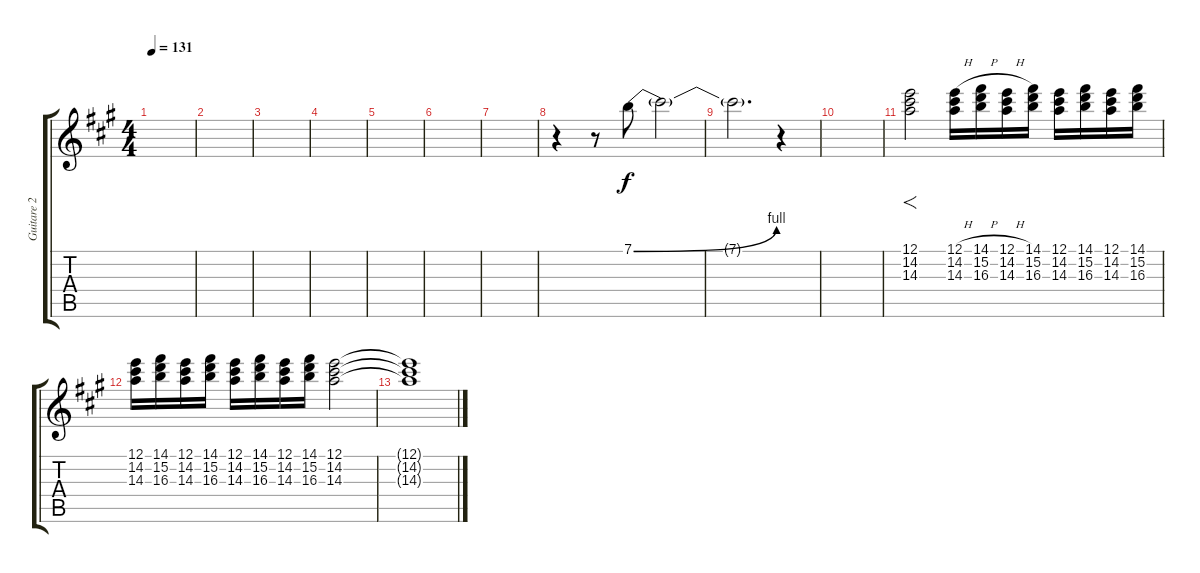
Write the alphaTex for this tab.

\track ("Guitare 2" "Guitare 2") {instrument overdrivenguitar}
\staff {score tabs}
\tuning (E4 B3 G3 D3 A2 E2) {hide}
\ts (4 4)
\tempo 131
\clef g2
\ks a
|
|
|
|
|
|
|
r.4 r.8 7.1{be (bend 0 0 60 4)}.8 7.1{t}.2 |
7.1{t}.2{d} r.4 |
|
(12.1 14.2 14.3).2{f} (12.1{h} 14.2 14.3).16{volume 10} (14.1{h} 15.2 16.3).16 (12.1{h} 14.2 14.3).16 (14.1 15.2 16.3).16 (12.1 14.2 14.3).16 (14.1 15.2 16.3).16 (12.1 14.2 14.3).16 (14.1 15.2 16.3).16 |
(12.1 14.2 14.3).16 (14.1 15.2 16.3).16 (12.1 14.2 14.3).16 (14.1 15.2 16.3).16 (12.1 14.2 14.3).16 (14.1 15.2 16.3).16 (12.1 14.2 14.3).16 (14.1 15.2 16.3).16 (12.1 14.2 14.3).2 |
(12.1{t} 14.2{t} 14.3{t}).1
